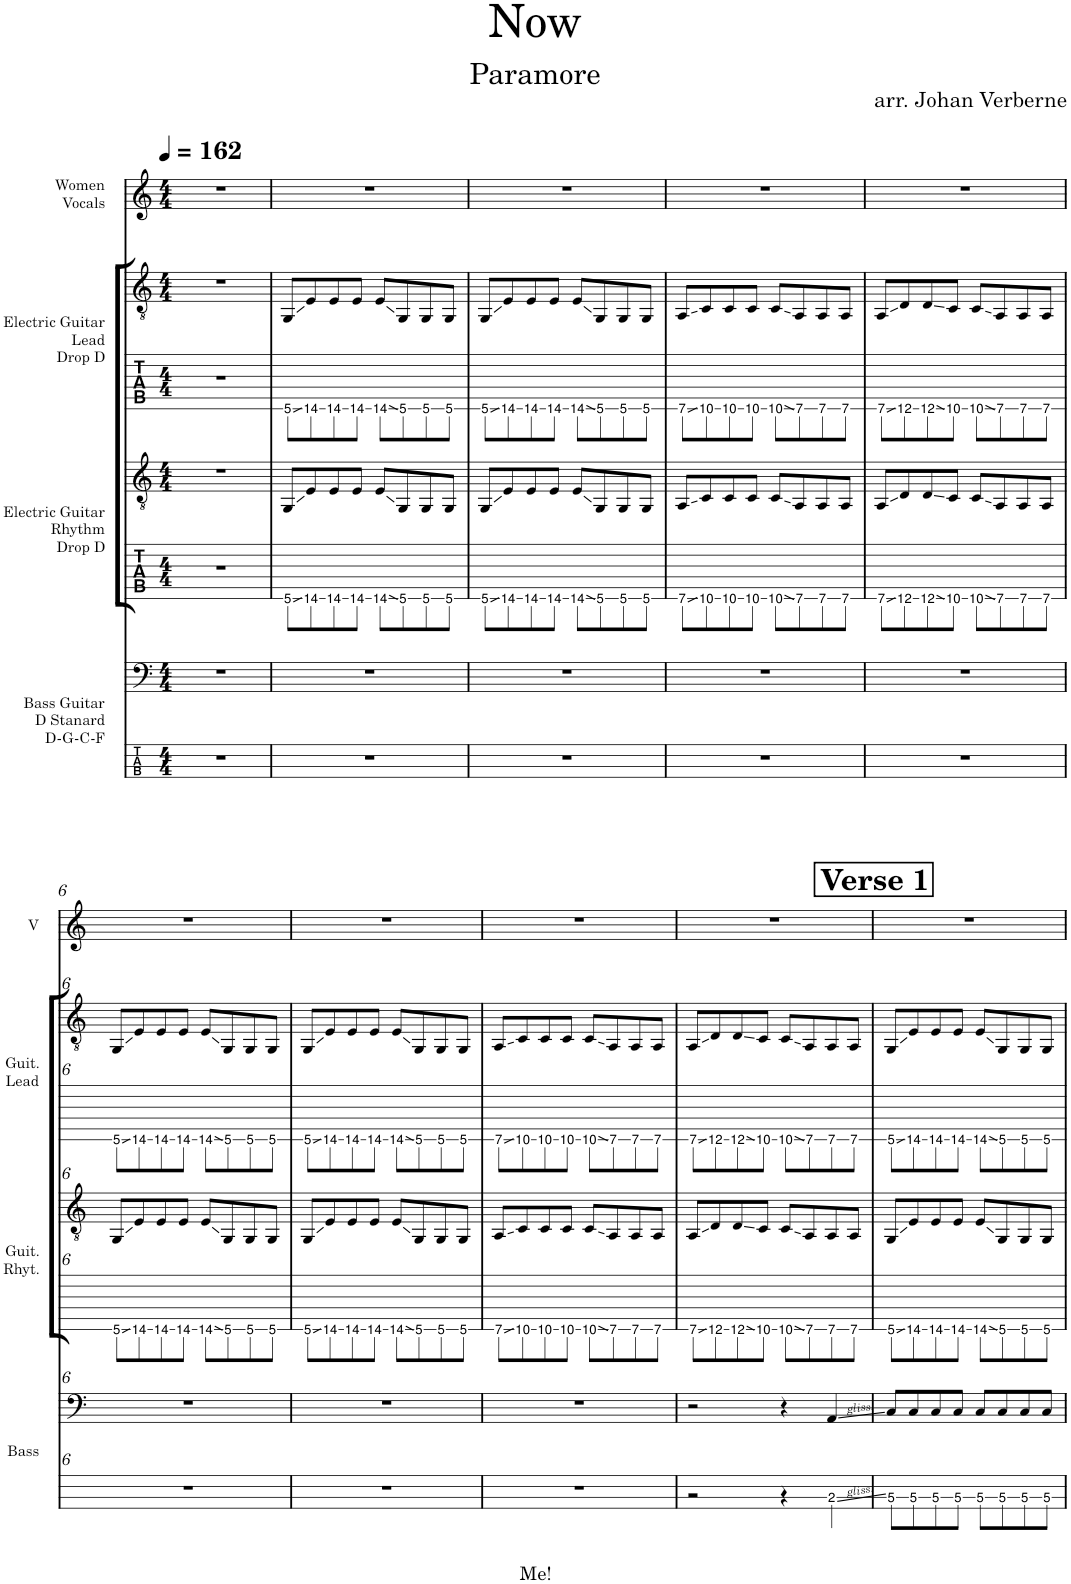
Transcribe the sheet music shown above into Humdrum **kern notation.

**kern	**kern	**kern	**kern	**kern	**kern	**kern
*part7	*part6	*part5	*part4	*part3	*part2	*part1
*staff7	*staff6	*staff5	*staff4	*staff3	*staff2	*staff1
*I"Bass Guitar D Stanard D-G-C-F	*I"Bass Guitar D Stanard D-G-C-F	*I"Electric Guitar Rhythm Drop D	*I"Electric Guitar Rhythm Drop D	*I"Electric Guitar Lead Drop D	*I"Electric Guitar Lead Drop D	*I"Women Vocals
*I'Bass	*I'Bass	*I'Guit. Rhyt.	*I'Guit. Rhyt.	*I'Guit. Lead	*I'Guit. Lead	*I'V
*stria4	*stria5	*stria6	*stria5	*stria6	*stria5	*stria5
*	*clefF4	*	*clefGv2	*	*clefGv2	*clefG2
*Trd7c12	*Trd7c12	*	*	*	*	*
*k[]	*k[]	*k[]	*k[]	*k[]	*k[]	*k[]
*M4/4	*M4/4	*M4/4	*M4/4	*M4/4	*M4/4	*M4/4
*MM162	*MM162	*MM162	*MM162	*MM162	*MM162	*MM162
=1	=1	=1	=1	=1	=1	=1
1r	1r	1r	1r	1r	1r	1r
=2	=2	=2	=2	=2	=2	=2
1r	1r	8GG\L	8GG/L	8GG\L	8GG/L	1r
.	.	8E\	8E/	8E\	8E/	.
.	.	8E\	8E/	8E\	8E/	.
.	.	8E\J	8E/J	8E\J	8E/J	.
.	.	8E\L	8E/L	8E\L	8E/L	.
.	.	8GG\	8GG/	8GG\	8GG/	.
.	.	8GG\	8GG/	8GG\	8GG/	.
.	.	8GG\J	8GG/J	8GG\J	8GG/J	.
=3	=3	=3	=3	=3	=3	=3
1r	1r	8GG\L	8GG/L	8GG\L	8GG/L	1r
.	.	8E\	8E/	8E\	8E/	.
.	.	8E\	8E/	8E\	8E/	.
.	.	8E\J	8E/J	8E\J	8E/J	.
.	.	8E\L	8E/L	8E\L	8E/L	.
.	.	8GG\	8GG/	8GG\	8GG/	.
.	.	8GG\	8GG/	8GG\	8GG/	.
.	.	8GG\J	8GG/J	8GG\J	8GG/J	.
=4	=4	=4	=4	=4	=4	=4
1r	1r	8AA\L	8AA/L	8AA\L	8AA/L	1r
.	.	8C\	8C/	8C\	8C/	.
.	.	8C\	8C/	8C\	8C/	.
.	.	8C\J	8C/J	8C\J	8C/J	.
.	.	8C\L	8C/L	8C\L	8C/L	.
.	.	8AA\	8AA/	8AA\	8AA/	.
.	.	8AA\	8AA/	8AA\	8AA/	.
.	.	8AA\J	8AA/J	8AA\J	8AA/J	.
=5	=5	=5	=5	=5	=5	=5
1r	1r	8AA\L	8AA/L	8AA\L	8AA/L	1r
.	.	8D\	8D/	8D\	8D/	.
.	.	8D\	8D/	8D\	8D/	.
.	.	8C\J	8C/J	8C\J	8C/J	.
.	.	8C\L	8C/L	8C\L	8C/L	.
.	.	8AA\	8AA/	8AA\	8AA/	.
.	.	8AA\	8AA/	8AA\	8AA/	.
.	.	8AA\J	8AA/J	8AA\J	8AA/J	.
!!LO:LB:g=z
=6	=6	=6	=6	=6	=6	=6
1r	1r	8GG\L	8GG/L	8GG\L	8GG/L	1r
.	.	8E\	8E/	8E\	8E/	.
.	.	8E\	8E/	8E\	8E/	.
.	.	8E\J	8E/J	8E\J	8E/J	.
.	.	8E\L	8E/L	8E\L	8E/L	.
.	.	8GG\	8GG/	8GG\	8GG/	.
.	.	8GG\	8GG/	8GG\	8GG/	.
.	.	8GG\J	8GG/J	8GG\J	8GG/J	.
=7	=7	=7	=7	=7	=7	=7
1r	1r	8GG\L	8GG/L	8GG\L	8GG/L	1r
.	.	8E\	8E/	8E\	8E/	.
.	.	8E\	8E/	8E\	8E/	.
.	.	8E\J	8E/J	8E\J	8E/J	.
.	.	8E\L	8E/L	8E\L	8E/L	.
.	.	8GG\	8GG/	8GG\	8GG/	.
.	.	8GG\	8GG/	8GG\	8GG/	.
.	.	8GG\J	8GG/J	8GG\J	8GG/J	.
=8	=8	=8	=8	=8	=8	=8
1r	1r	8AA\L	8AA/L	8AA\L	8AA/L	1r
.	.	8C\	8C/	8C\	8C/	.
.	.	8C\	8C/	8C\	8C/	.
.	.	8C\J	8C/J	8C\J	8C/J	.
.	.	8C\L	8C/L	8C\L	8C/L	.
.	.	8AA\	8AA/	8AA\	8AA/	.
.	.	8AA\	8AA/	8AA\	8AA/	.
.	.	8AA\J	8AA/J	8AA\J	8AA/J	.
=9	=9	=9	=9	=9	=9	=9
2r	2r	8AA\L	8AA/L	8AA\L	8AA/L	1r
.	.	8D\	8D/	8D\	8D/	.
.	.	8D\	8D/	8D\	8D/	.
.	.	8C\J	8C/J	8C\J	8C/J	.
4r	4r	8C\L	8C/L	8C\L	8C/L	.
.	.	8AA\	8AA/	8AA\	8AA/	.
4AA\	4AA/	8AA\	8AA/	8AA\	8AA/	.
.	.	8AA\J	8AA/J	8AA\J	8AA/J	.
!!LO:REH:place=s1:a:B:cj:fs=14:t=Verse 1
=10	=10	=10	=10	=10	=10	=10
8C\L	8C/L	8GG\L	8GG/L	8GG\L	8GG/L	1r
8C\	8C/	8E\	8E/	8E\	8E/	.
8C\	8C/	8E\	8E/	8E\	8E/	.
8C\J	8C/J	8E\J	8E/J	8E\J	8E/J	.
8C\L	8C/L	8E\L	8E/L	8E\L	8E/L	.
8C\	8C/	8GG\	8GG/	8GG\	8GG/	.
8C\	8C/	8GG\	8GG/	8GG\	8GG/	.
8C\J	8C/J	8GG\J	8GG/J	8GG\J	8GG/J	.
=	=	=	=	=	=	=
*-	*-	*-	*-	*-	*-	*-
